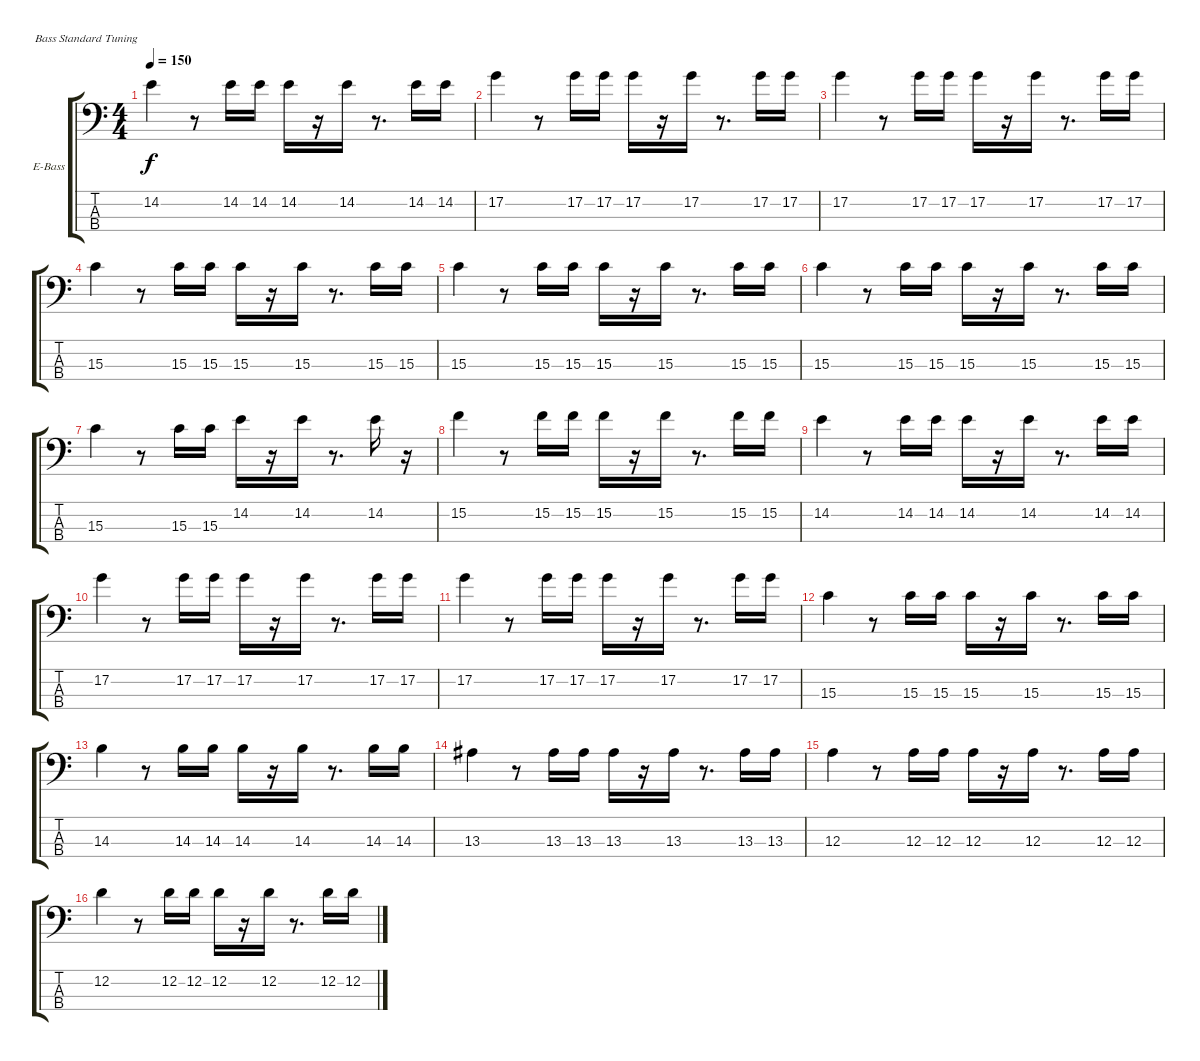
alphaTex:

\defaultSystemsLayout 4
\bracketExtendMode groupsimilarinstruments
\firstSystemTrackNameOrientation horizontal
\otherSystemsTrackNameOrientation horizontal
\track ("Electric Bass" "E-Bass") {instrument electricbassfinger}
\staff {score tabs}
\tuning (G2 D2 A1 E1)
\ts (4 4)
\tempo 150
\clef f4
\ks c
14.2.4{dy f} r.8 14.2.16 14.2.16 14.2.16 r.16 14.2.16 r.8{d} 14.2.16 14.2.16 |
17.2.4 r.8 17.2.16 17.2.16 17.2.16 r.16 17.2.16 r.8{d} 17.2.16 17.2.16 |
17.2.4 r.8 17.2.16 17.2.16 17.2.16 r.16 17.2.16 r.8{d} 17.2.16 17.2.16 |
15.3.4 r.8 15.3.16 15.3.16 15.3.16 r.16 15.3.16 r.8{d} 15.3.16 15.3.16 |
15.3.4 r.8 15.3.16 15.3.16 15.3.16 r.16 15.3.16 r.8{d} 15.3.16 15.3.16 |
15.3.4 r.8 15.3.16 15.3.16 15.3.16 r.16 15.3.16 r.8{d} 15.3.16 15.3.16 |
15.3.4 r.8 15.3.16 15.3.16 14.2.16 r.16 14.2.16 r.8{d} 14.2.16 r.16 |
15.2.4 r.8 15.2.16 15.2.16 15.2.16 r.16 15.2.16 r.8{d} 15.2.16 15.2.16 |
14.2.4 r.8 14.2.16 14.2.16 14.2.16 r.16 14.2.16 r.8{d} 14.2.16 14.2.16 |
17.2.4 r.8 17.2.16 17.2.16 17.2.16 r.16 17.2.16 r.8{d} 17.2.16 17.2.16 |
17.2.4 r.8 17.2.16 17.2.16 17.2.16 r.16 17.2.16 r.8{d} 17.2.16 17.2.16 |
15.3.4 r.8 15.3.16 15.3.16 15.3.16 r.16 15.3.16 r.8{d} 15.3.16 15.3.16 |
14.3.4 r.8 14.3.16 14.3.16 14.3.16 r.16 14.3.16 r.8{d} 14.3.16 14.3.16 |
13.3.4 r.8 13.3.16 13.3.16 13.3.16 r.16 13.3.16 r.8{d} 13.3.16 13.3.16 |
12.3.4 r.8 12.3.16 12.3.16 12.3.16 r.16 12.3.16 r.8{d} 12.3.16 12.3.16 |
12.2.4 r.8 12.2.16 12.2.16 12.2.16 r.16 12.2.16 r.8{d} 12.2.16 12.2.16
